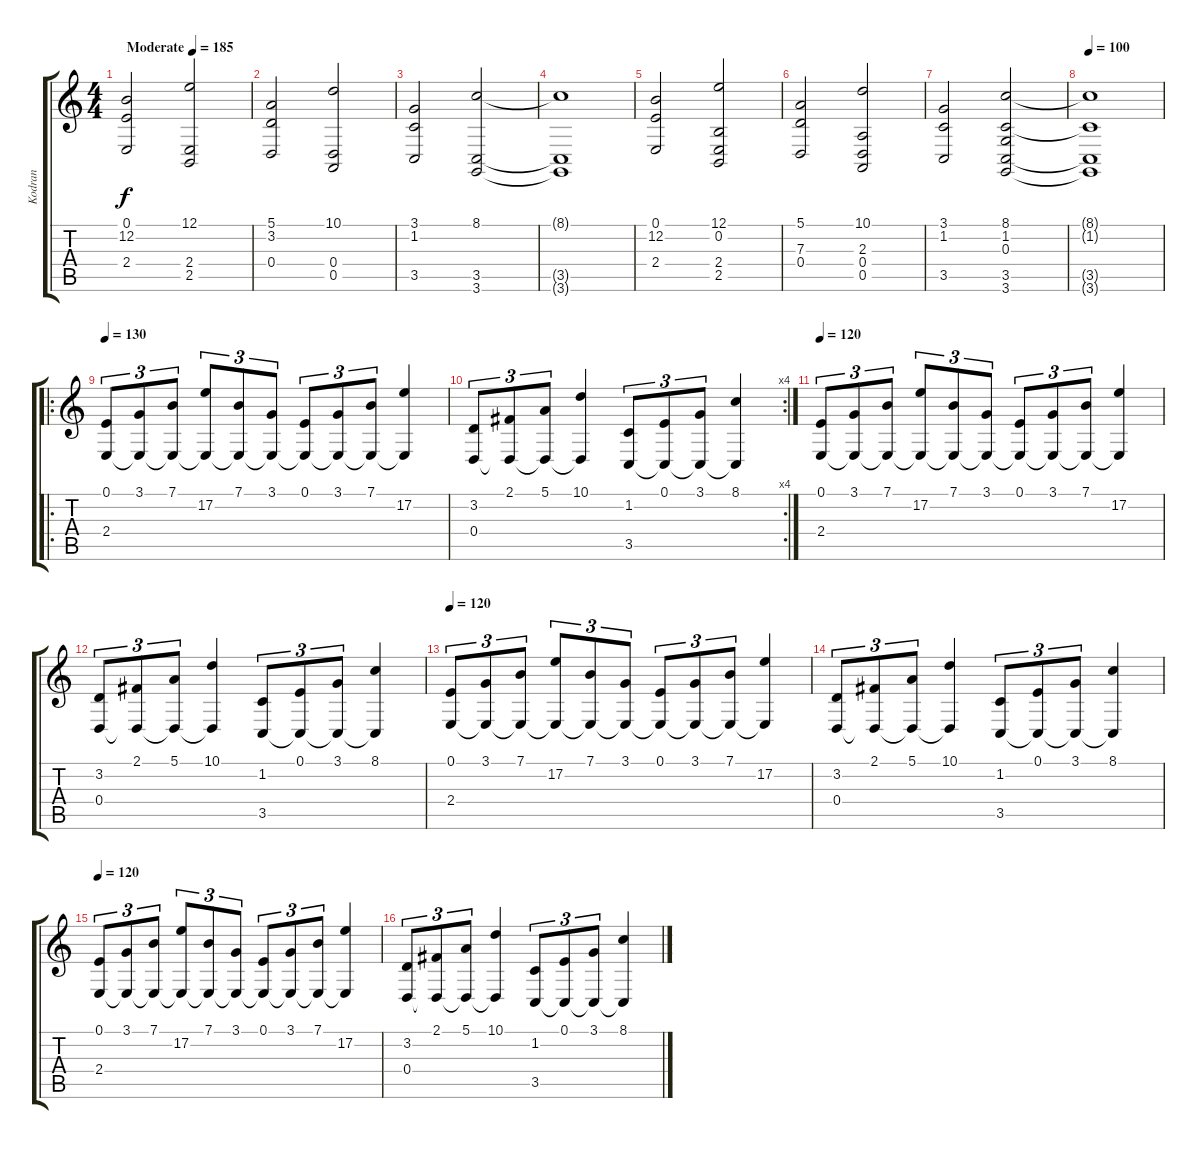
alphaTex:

\track ("Kodran" "Kodran") {instrument tremolostrings}
\staff {score tabs}
\tuning (E4 B3 G3 D3 A2 E2) {hide}
\ts (4 4)
\tempo (185 "Moderate")
\tempo 200
\tempo (185 "Moderate")
\clef g2
\ks c
(0.1 12.2 2.4).2{dy f instrument tremolostrings} (12.1 2.4 2.5).2 |
(5.1 3.2 0.4).2 (10.1 0.4 0.5).2 |
(3.1 1.2 3.5).2 (8.1 3.5 3.6).2 |
(8.1{t} 3.5{t} 3.6{t}).1 |
(0.1 12.2 2.4).2 (12.1 0.2 2.4 2.5).2 |
(5.1 7.3 0.4).2 (10.1 2.3 0.4 0.5).2 |
(3.1 1.2 3.5).2 (8.1 1.2 0.3 3.5 3.6).2 |
\tempo 100
(8.1{t} 1.2{t} 3.5{t} 3.6{t}).1 |
\ro
\tempo 120
\tempo 130
(0.1 2.4).8{tu (3 2)} (3.1 2.4{t}).8{tu (3 2)} (7.1 2.4{t}).8{tu (3 2)} (17.2 2.4{t}).8{tu (3 2)} (7.1 2.4{t}).8{tu (3 2)} (3.1 2.4{t}).8{tu (3 2)} (0.1 2.4{t}).8{tu (3 2)} (3.1 2.4{t}).8{tu (3 2)} (7.1 2.4{t}).8{tu (3 2)} (17.2 2.4{t}).4 |
\rc 4
(3.2 0.4).8{tu (3 2)} (2.1 0.4{t}).8{tu (3 2)} (5.1 0.4{t}).8{tu (3 2)} (10.1 0.4{t}).4 (1.2 3.5).8{tu (3 2)} (0.1 3.5{t}).8{tu (3 2)} (3.1 3.5{t}).8{tu (3 2)} (8.1 3.5{t}).4 |
\tempo 120
(0.1 2.4).8{tu (3 2)} (3.1 2.4{t}).8{tu (3 2)} (7.1 2.4{t}).8{tu (3 2)} (17.2 2.4{t}).8{tu (3 2)} (7.1 2.4{t}).8{tu (3 2)} (3.1 2.4{t}).8{tu (3 2)} (0.1 2.4{t}).8{tu (3 2)} (3.1 2.4{t}).8{tu (3 2)} (7.1 2.4{t}).8{tu (3 2)} (17.2 2.4{t}).4 |
(3.2 0.4).8{tu (3 2)} (2.1 0.4{t}).8{tu (3 2)} (5.1 0.4{t}).8{tu (3 2)} (10.1 0.4{t}).4 (1.2 3.5).8{tu (3 2)} (0.1 3.5{t}).8{tu (3 2)} (3.1 3.5{t}).8{tu (3 2)} (8.1 3.5{t}).4 |
\tempo 120
(0.1 2.4).8{tu (3 2)} (3.1 2.4{t}).8{tu (3 2)} (7.1 2.4{t}).8{tu (3 2)} (17.2 2.4{t}).8{tu (3 2)} (7.1 2.4{t}).8{tu (3 2)} (3.1 2.4{t}).8{tu (3 2)} (0.1 2.4{t}).8{tu (3 2)} (3.1 2.4{t}).8{tu (3 2)} (7.1 2.4{t}).8{tu (3 2)} (17.2 2.4{t}).4 |
(3.2 0.4).8{tu (3 2)} (2.1 0.4{t}).8{tu (3 2)} (5.1 0.4{t}).8{tu (3 2)} (10.1 0.4{t}).4 (1.2 3.5).8{tu (3 2)} (0.1 3.5{t}).8{tu (3 2)} (3.1 3.5{t}).8{tu (3 2)} (8.1 3.5{t}).4 |
\tempo 120
(0.1 2.4).8{tu (3 2)} (3.1 2.4{t}).8{tu (3 2)} (7.1 2.4{t}).8{tu (3 2)} (17.2 2.4{t}).8{tu (3 2)} (7.1 2.4{t}).8{tu (3 2)} (3.1 2.4{t}).8{tu (3 2)} (0.1 2.4{t}).8{tu (3 2)} (3.1 2.4{t}).8{tu (3 2)} (7.1 2.4{t}).8{tu (3 2)} (17.2 2.4{t}).4 |
(3.2 0.4).8{tu (3 2)} (2.1 0.4{t}).8{tu (3 2)} (5.1 0.4{t}).8{tu (3 2)} (10.1 0.4{t}).4 (1.2 3.5).8{tu (3 2)} (0.1 3.5{t}).8{tu (3 2)} (3.1 3.5{t}).8{tu (3 2)} (8.1 3.5{t}).4
